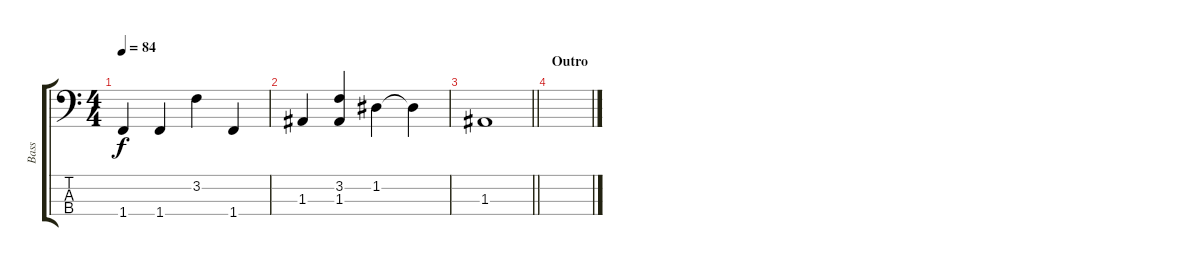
\track ("Bass" "Bass") {instrument electricbassfinger}
\staff {score tabs}
\tuning (G2 D2 A1 E1) {hide}
\ts (4 4)
\tempo 84
\clef f4
\ks c
1.4.4{dy f} 1.4.4 3.2.4 1.4.4 |
1.3.4 (3.2 1.3).4 1.2.4 1.2{t}.4 |
\barLineRight lightlight
1.3.1 |
\section ("" "Outro")
